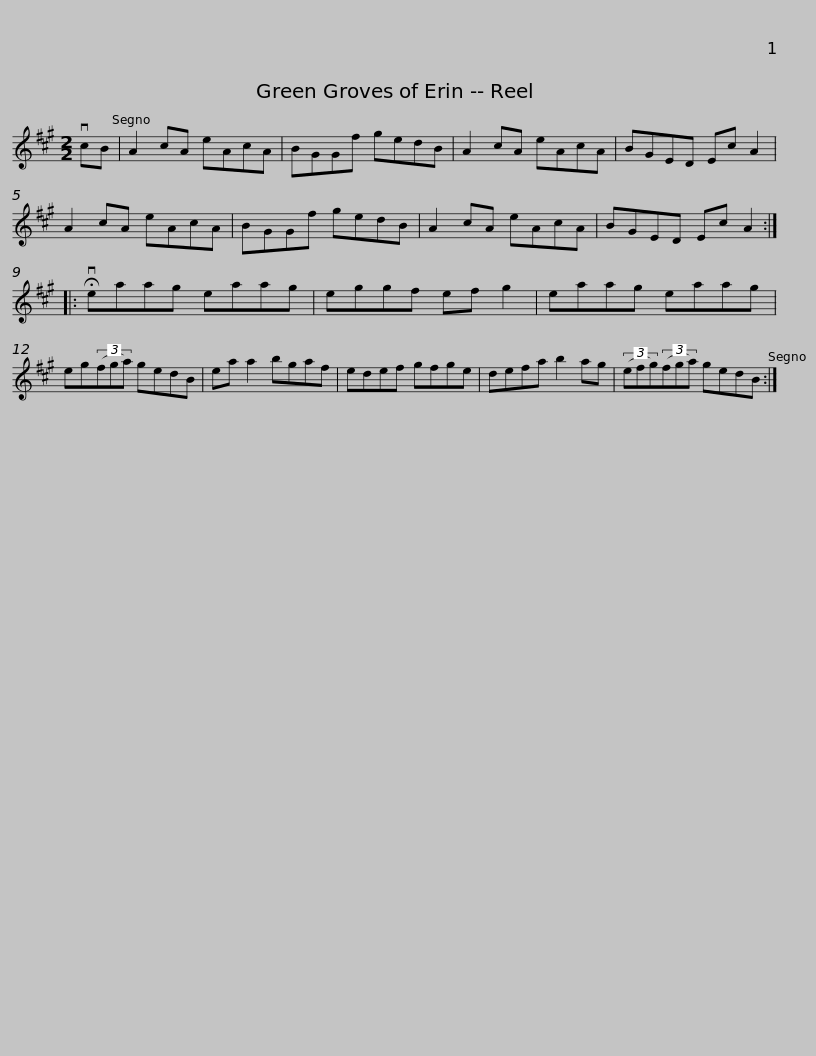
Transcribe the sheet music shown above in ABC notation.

X:1
L:1/8
M:2/2
I:linebreak $
K:A
V:1 treble
V:1
 vcB | A2 cA eAcA | BGGf gedB | A2 cA eAcA | BGED Ec A2 | %5
 A2 cA eAcA |$ BGGf gedB | A2 cA eAcA | BGED Ec A2 :: !fermata!veaag eaag | %10
 eggf ef g2 |$ eaag eaag | eg(3(fga) gedB | ea a2 bgaf | edef gfge | %15
 defa b2 ag |$ (3(efg)(3(fga) gedB :| %17
